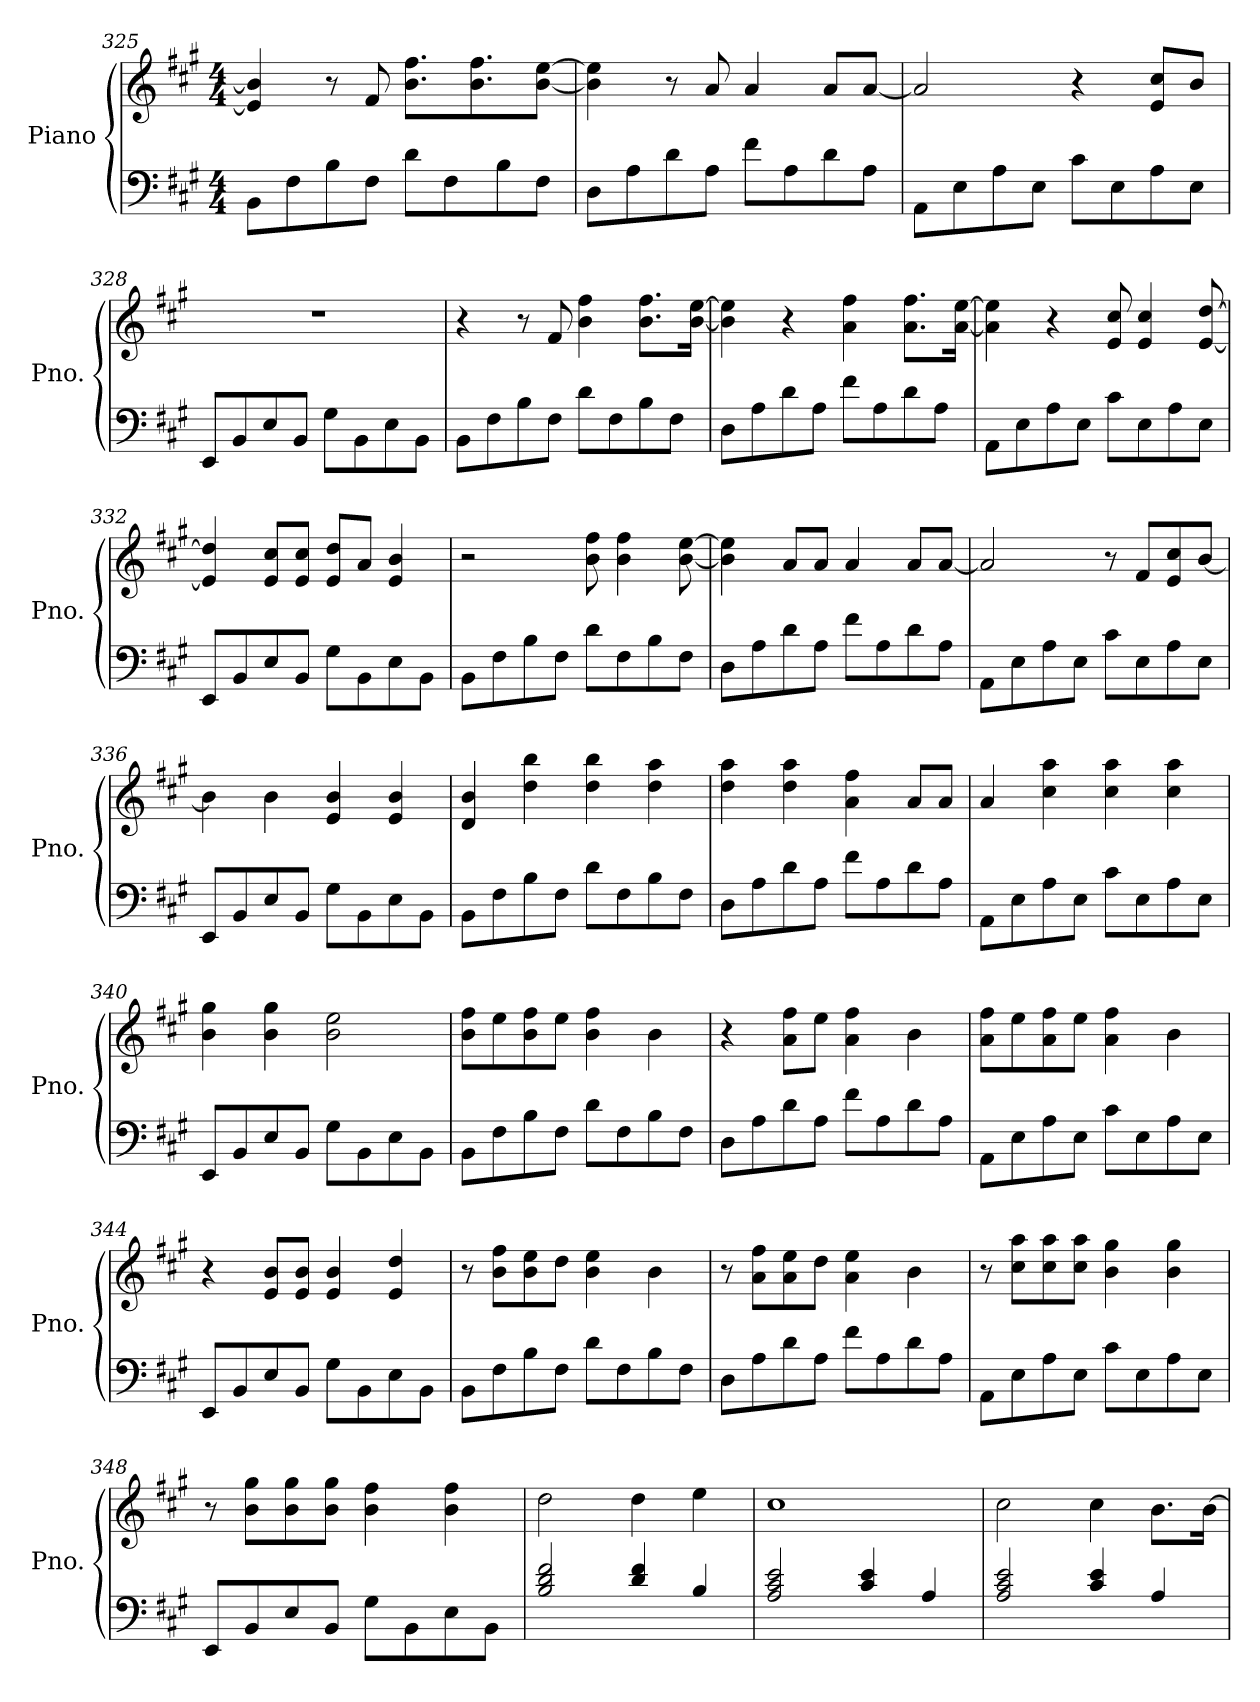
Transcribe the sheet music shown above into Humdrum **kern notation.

**kern	**kern
*part1	*part1
*staff2	*staff1
*I"Piano	*
*I'Pno.	*
*clefF4	*clefG2
*k[f#c#g#]	*k[f#c#g#]
*M4/4	*M4/4
=325	=325
8BB\L	4e/] 4b/]
8F#\	.
8B\	8r
8F#\J	8f#/
8d\L	8.b\ 8.ff#\L
8F#\	.
.	8.b\ 8.ff#\
8B\	.
8F#\J	[8b\ [8ee\J
=326	=326
8D\L	4b\] 4ee\]
8A\	.
8d\	8r
8A\J	8a/
8f#\L	4a/
8A\	.
8d\	8a/L
8A\J	[8a/J
=327	=327
8AA\L	2a/]
8E\	.
8A\	.
8E\J	.
8c#\L	4r
8E\	.
8A\	8e/ 8cc#/L
8E\J	8b/J
=328	=328
8EE/L	1r
8BB/	.
8E/	.
8BB/J	.
8G#\L	.
8BB\	.
8E\	.
8BB\J	.
!!LO:LB:g=z
=329	=329
8BB\L	4r
8F#\	.
8B\	8r
8F#\J	8f#/
8d\L	4b\ 4ff#\
8F#\	.
8B\	8.b\ 8.ff#\L
8F#\J	.
.	[16b\ [16ee\Jk
=330	=330
8D\L	4b\] 4ee\]
8A\	.
8d\	4r
8A\J	.
8f#\L	4a\ 4ff#\
8A\	.
8d\	8.a\ 8.ff#\L
8A\J	.
.	[16a\ [16ee\Jk
=331	=331
8AA\L	4a\] 4ee\]
8E\	.
8A\	4r
8E\J	.
8c#\L	8e/ 8cc#/
8E\	4e/ 4cc#/
8A\	.
8E\J	[8e/ [8dd/
=332	=332
8EE/L	4e/] 4dd/]
8BB/	.
8E/	8e/ 8cc#/L
8BB/J	8e/ 8cc#/J
8G#\L	8e/ 8dd/L
8BB\	8a/J
8E\	4e/ 4b/
8BB\J	.
=333	=333
8BB\L	2r
8F#\	.
8B\	.
8F#\J	.
8d\L	8b\ 8ff#\
8F#\	4b\ 4ff#\
8B\	.
8F#\J	[8b\ [8ee\
!!LO:PB:g=z
=334	=334
8D\L	4b\] 4ee\]
8A\	.
8d\	8a/L
8A\J	8a/J
8f#\L	4a/
8A\	.
8d\	8a/L
8A\J	[8a/J
=335	=335
8AA\L	2a/]
8E\	.
8A\	.
8E\J	.
8c#\L	8r
8E\	8f#/L
8A\	8e/ 8cc#/
8E\J	[8b/J
=336	=336
8EE/L	4b\]
8BB/	.
8E/	4b\
8BB/J	.
8G#\L	4e/ 4b/
8BB\	.
8E\	4e/ 4b/
8BB\J	.
=337	=337
8BB\L	4d/ 4b/
8F#\	.
8B\	4dd\ 4bb\
8F#\J	.
8d\L	4dd\ 4bb\
8F#\	.
8B\	4dd\ 4aa\
8F#\J	.
=338	=338
8D\L	4dd\ 4aa\
8A\	.
8d\	4dd\ 4aa\
8A\J	.
8f#\L	4a\ 4ff#\
8A\	.
8d\	8a/L
8A\J	8a/J
!!LO:LB:g=z
=339	=339
8AA\L	4a/
8E\	.
8A\	4cc#\ 4aa\
8E\J	.
8c#\L	4cc#\ 4aa\
8E\	.
8A\	4cc#\ 4aa\
8E\J	.
=340	=340
8EE/L	4b\ 4gg#\
8BB/	.
8E/	4b\ 4gg#\
8BB/J	.
8G#\L	2b\ 2ee\
8BB\	.
8E\	.
8BB\J	.
=341	=341
8BB\L	8b\ 8ff#\L
8F#\	8ee\
8B\	8b\ 8ff#\
8F#\J	8ee\J
8d\L	4b\ 4ff#\
8F#\	.
8B\	4b\
8F#\J	.
=342	=342
8D\L	4r
8A\	.
8d\	8a\ 8ff#\L
8A\J	8ee\J
8f#\L	4a\ 4ff#\
8A\	.
8d\	4b\
8A\J	.
=343	=343
8AA\L	8a\ 8ff#\L
8E\	8ee\
8A\	8a\ 8ff#\
8E\J	8ee\J
8c#\L	4a\ 4ff#\
8E\	.
8A\	4b\
8E\J	.
!!LO:LB:g=z
=344	=344
8EE/L	4r
8BB/	.
8E/	8e/ 8b/L
8BB/J	8e/ 8b/J
8G#\L	4e/ 4b/
8BB\	.
8E\	4e/ 4dd/
8BB\J	.
=345	=345
8BB\L	8r
8F#\	8b\ 8ff#\L
8B\	8b\ 8ee\
8F#\J	8dd\J
8d\L	4b\ 4ee\
8F#\	.
8B\	4b\
8F#\J	.
=346	=346
8D\L	8r
8A\	8a\ 8ff#\L
8d\	8a\ 8ee\
8A\J	8dd\J
8f#\L	4a\ 4ee\
8A\	.
8d\	4b\
8A\J	.
=347	=347
8AA\L	8r
8E\	8cc#\ 8aa\L
8A\	8cc#\ 8aa\
8E\J	8cc#\ 8aa\J
8c#\L	4b\ 4gg#\
8E\	.
8A\	4b\ 4gg#\
8E\J	.
=348	=348
8EE/L	8r
8BB/	8b\ 8gg#\L
8E/	8b\ 8gg#\
8BB/J	8b\ 8gg#\J
8G#\L	4b\ 4ff#\
8BB\	.
8E\	4b\ 4ff#\
8BB\J	.
!!LO:LB:g=z
=349	=349
2B/ 2d/ 2f#/	2dd\
4d/ 4f#/	4dd\
4B/	4ee\
=350	=350
2A/ 2c#/ 2e/	1cc#
4c#/ 4e/	.
4A/	.
=351	=351
2A/ 2c#/ 2e/	2cc#\
4c#/ 4e/	4cc#\
4A/	8.b\L
.	[16b\Jk
=	=
*-	*-
